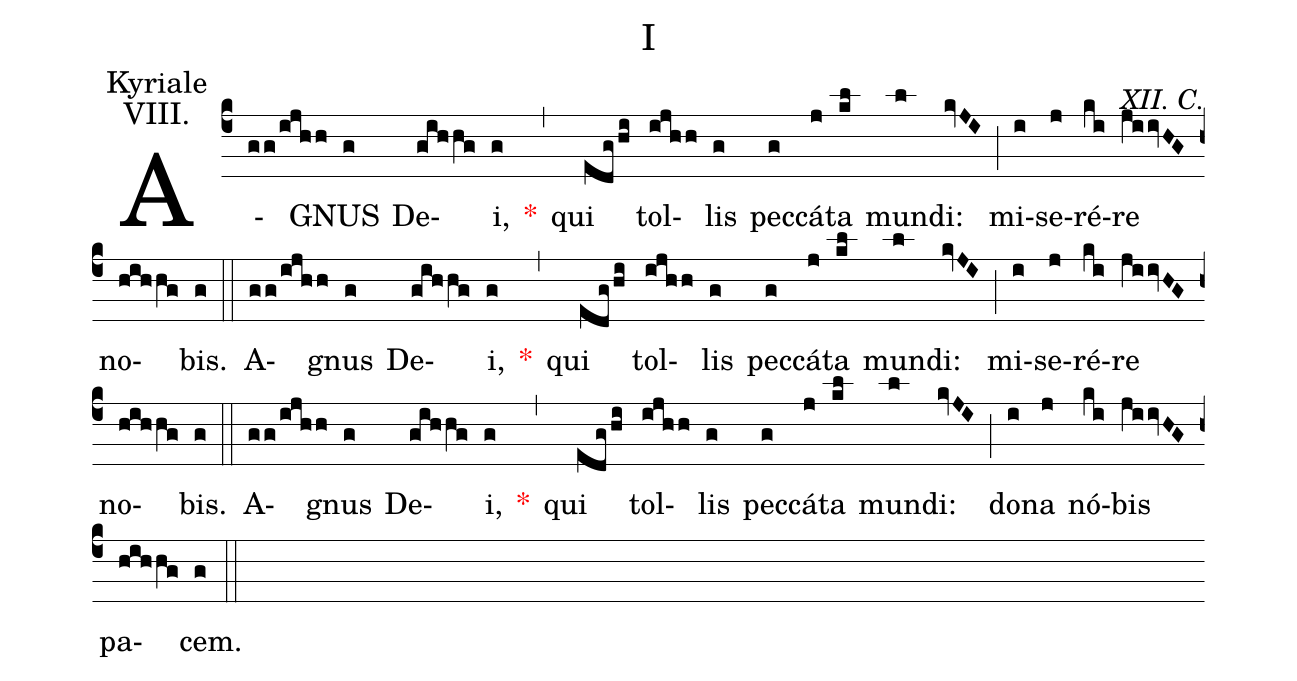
name:I;
mode:VIII.;
commentary:XII. C.;
office-part:Kyriale;
%%
(c4) A(gg/ijhh)GNUS(g) De(gihhg)i,(g) <v>\red{*}</v>(,) qui(edg/hi) tol(ijhh)lis(g) pec(g)cá(j)ta(kl) mun(l)di:(kvJI) (;) mi(i)se(j)ré(ki)re(jiivHG) no(hihhg)bis.(g) (::) A(gg/ijhh)gnus(g) De(gihhg)i,(g) <v>\red{*}</v>(,) qui(edg/hi) tol(ijhh)lis(g) pec(g)cá(j)ta(kl) mun(l)di:(kvJI) (;) mi(i)se(j)ré(ki)re(jiivHG) no(hihhg)bis.(g) (::) A(gg/ijhh)gnus(g) De(gihhg)i,(g) <v>\red{*}</v>(,) qui(edg/hi) tol(ijhh)lis(g) pec(g)cá(j)ta(kl) mun(l)di:(kvJI) (;) do(i)na(j) nó(ki)bis(jiivHG) pa(hihhg)cem.(g) (::)
